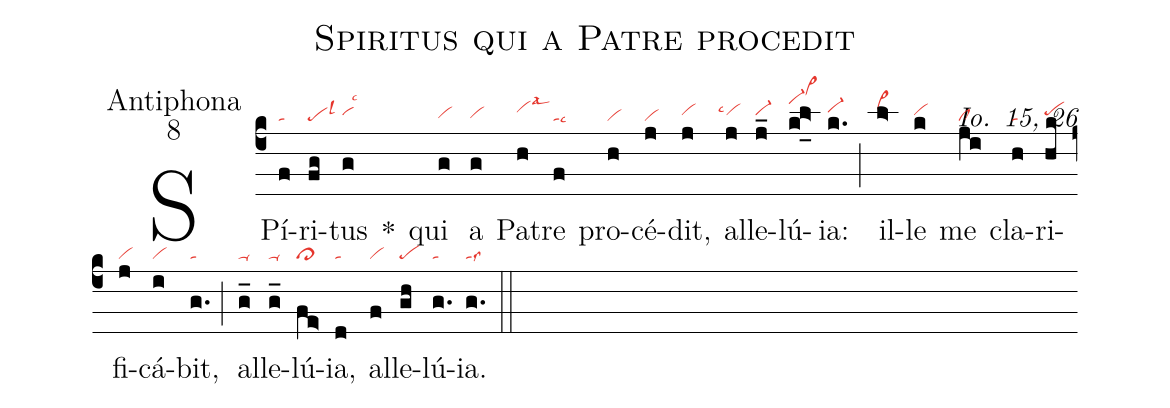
name:Spiritus qui a Patre procedit;
office-part:Antiphona;
mode:8;
commentary:Io. 15, 26;
nabc-lines: 1;
%%
(c4)
SPí(f|ta)ri(fg|pelsl3)tus(g|vihhlsc3) *()
qui(g|vihg) a(g|vihg) Pa(h|vihilsal3)tre(f|talsc6) pro(h|vi)cé(j|vi)dit,(j|vihh) al(j|``vihhlsc4)le(j_|vi-hh)lú(kl>_0_0|vi-hlvi>hp)ia:(k.|vi-hi) (;)
il(l>|vi>hj)le(k|vihh) me(ji|cl) cla(h|ta)ri(hk|pehh)fi(j|vi)cá(i|vi)bit,(g.|ta) (;)
al(g_|ta-)le(g_|ta-)lú(fe>|cl>)ia,(d|ta) al(f|vi)le(gh|pe)lú(g.|ta)ia.(g.|talss3) (::)
